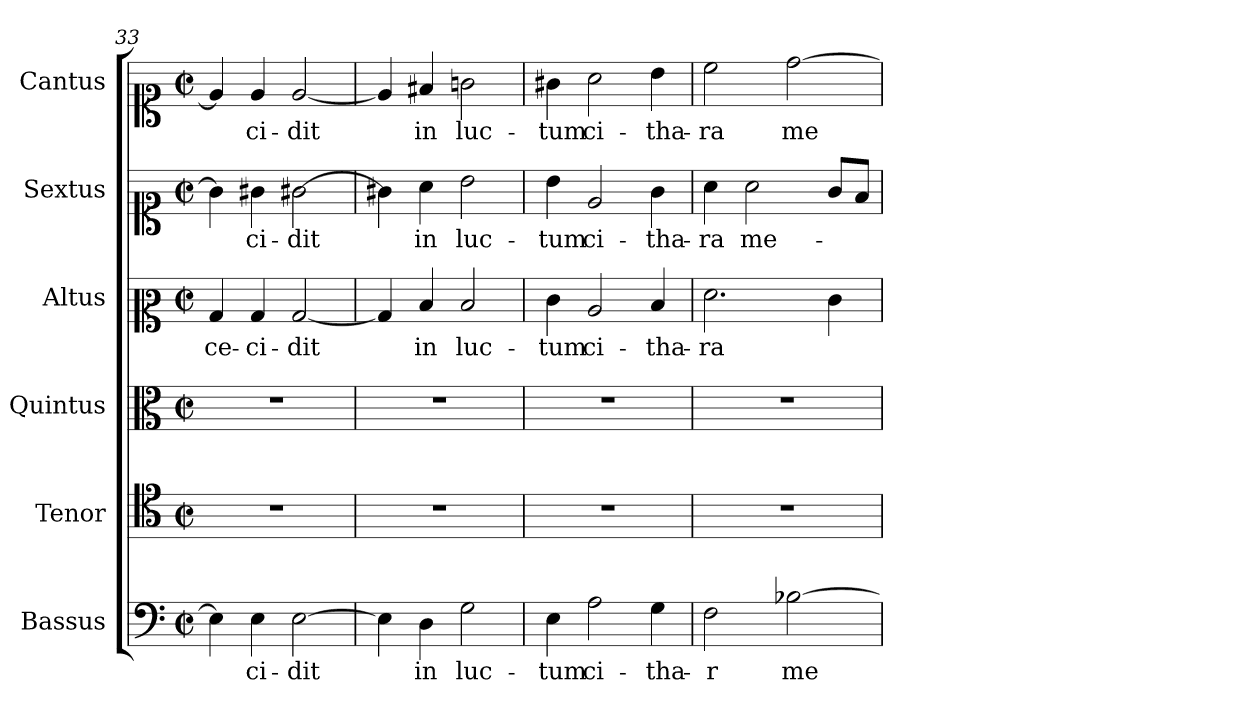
**kern	**text	**kern	**kern	**kern	**text	**kern	**text	**kern	**text
*part6	*part6	*part5	*part4	*part3	*part3	*part2	*part2	*part1	*part1
*staff6	*staff6	*staff5	*staff4	*staff3	*staff3	*staff2	*staff2	*staff1	*staff1
*I"Bassus	*	*I"Tenor	*I"Quintus	*I"Altus	*	*I"Sextus	*	*I"Cantus	*
*clefF4	*	*clefC4	*clefC3	*clefC2	*	*clefC1	*	*clefC1	*
*k[]	*	*k[]	*k[]	*k[]	*	*k[]	*	*k[]	*
*C:	*	*C:	*C:	*C:	*	*C:	*	*C:	*
*M2/2	*	*M2/2	*M2/2	*M2/2	*	*M2/2	*	*M2/2	*
*met(c|)	*	*met(c|)	*met(c|)	*met(c|)	*	*met(c|)	*	*met(c|)	*
=33	=33	=33	=33	=33	=33	=33	=33	=33	=33
!	!	!	!	!	!LO:LY:b:color=#000000	!	!	!	!
4Ei\]	.	1r	1r	4Bi/	ce-	4g#i\]	.	4ei/]	.
!	!LO:LY:b:color=#000000	!	!	!	!	!	!	!	!
!	!	!	!	!	!LO:LY:b:color=#000000	!	!	!	!
!	!	!	!	!	!	!	!LO:LY:b:color=#000000	!	!
!	!	!	!	!	!	!	!	!	!LO:LY:b:color=#000000
4Ei\	-ci-	.	.	4Bi/	-ci-	4g#Xi\	-ci-	4ei/	-ci-
!	!LO:LY:b:color=#000000	!	!	!	!	!	!	!	!
!	!	!	!	!	!LO:LY:b:color=#000000	!	!	!	!
!	!	!	!	!	!	!	!LO:LY:b:color=#000000	!	!
!	!	!	!	!	!	!	!	!	!LO:LY:b:color=#000000
[>2Ei\	-dit	.	.	[<2Bi/	-dit	[>2g#Xi\	-dit	[<2ei/	-dit
=34	=34	=34	=34	=34	=34	=34	=34	=34	=34
4Ei\]	.	1r	1r	4Bi/]	.	4g#Xi\]	.	4ei/]	.
!	!LO:LY:b:color=#000000	!	!	!	!	!	!	!	!
!	!	!	!	!	!LO:LY:b:color=#000000	!	!	!	!
!	!	!	!	!	!	!	!LO:LY:b:color=#000000	!	!
!	!	!	!	!	!	!	!	!	!LO:LY:b:color=#000000
4Di\	in	.	.	4di/	in	4ai\	in	4f#Xi/	in
!	!LO:LY:b:color=#000000	!	!	!	!	!	!	!	!
!	!	!	!	!	!LO:LY:b:color=#000000	!	!	!	!
!	!	!	!	!	!	!	!LO:LY:b:color=#000000	!	!
!	!	!	!	!	!	!	!	!	!LO:LY:b:color=#000000
2Gi\	luc-	.	.	2di/	luc-	2bi\	luc-	2gni\	luc-
=35	=35	=35	=35	=35	=35	=35	=35	=35	=35
!	!LO:LY:b:color=#000000	!	!	!	!	!	!	!	!
!	!	!	!	!	!LO:LY:b:color=#000000	!	!	!	!
!	!	!	!	!	!	!	!LO:LY:b:color=#000000	!	!
!	!	!	!	!	!	!	!	!	!LO:LY:b:color=#000000
4Ei\	-tum	1r	1r	4ei\	-tum	4bi\	-tum	4g#Xi\	-tum
!	!LO:LY:b:color=#000000	!	!	!	!	!	!	!	!
!	!	!	!	!	!LO:LY:b:color=#000000	!	!	!	!
!	!	!	!	!	!	!	!LO:LY:b:color=#000000	!	!
!	!	!	!	!	!	!	!	!	!LO:LY:b:color=#000000
2Ai\	ci-	.	.	2ci/	ci-	2ei/	ci-	2ai\	ci-
!	!LO:LY:b:color=#000000	!	!	!	!	!	!	!	!
!	!	!	!	!	!LO:LY:b:color=#000000	!	!	!	!
!	!	!	!	!	!	!	!LO:LY:b:color=#000000	!	!
!	!	!	!	!	!	!	!	!	!LO:LY:b:color=#000000
4Gi\	-tha-	.	.	4di/	-tha-	4gi\	-tha-	4bi\	-tha-
=36	=36	=36	=36	=36	=36	=36	=36	=36	=36
!	!LO:LY:b:color=#000000	!	!	!	!	!	!	!	!
!	!	!	!	!	!LO:LY:b:color=#000000	!	!	!	!
!	!	!	!	!	!	!	!LO:LY:b:color=#000000	!	!
!	!	!	!	!	!	!	!	!	!LO:LY:b:color=#000000
2Fi\	-r	1r	1r	2.fi\	-ra	4ai\	-ra	2cci\	-ra
!	!	!	!	!	!	!	!LO:LY:b:color=#000000	!	!
.	.	.	.	.	.	2ai\	me-	.	.
!	!LO:LY:b:color=#000000	!	!	!	!	!	!	!	!
!	!	!	!	!	!	!	!	!	!LO:LY:b:color=#000000
[>2B-Xi\	me-	.	.	.	.	.	.	[>2ddi\	me-
.	.	.	.	4ei\	.	8gi/L	.	.	.
.	.	.	.	.	.	8fi/J	.	.	.
=	=	=	=	=	=	=	=	=	=
*-	*-	*-	*-	*-	*-	*-	*-	*-	*-
